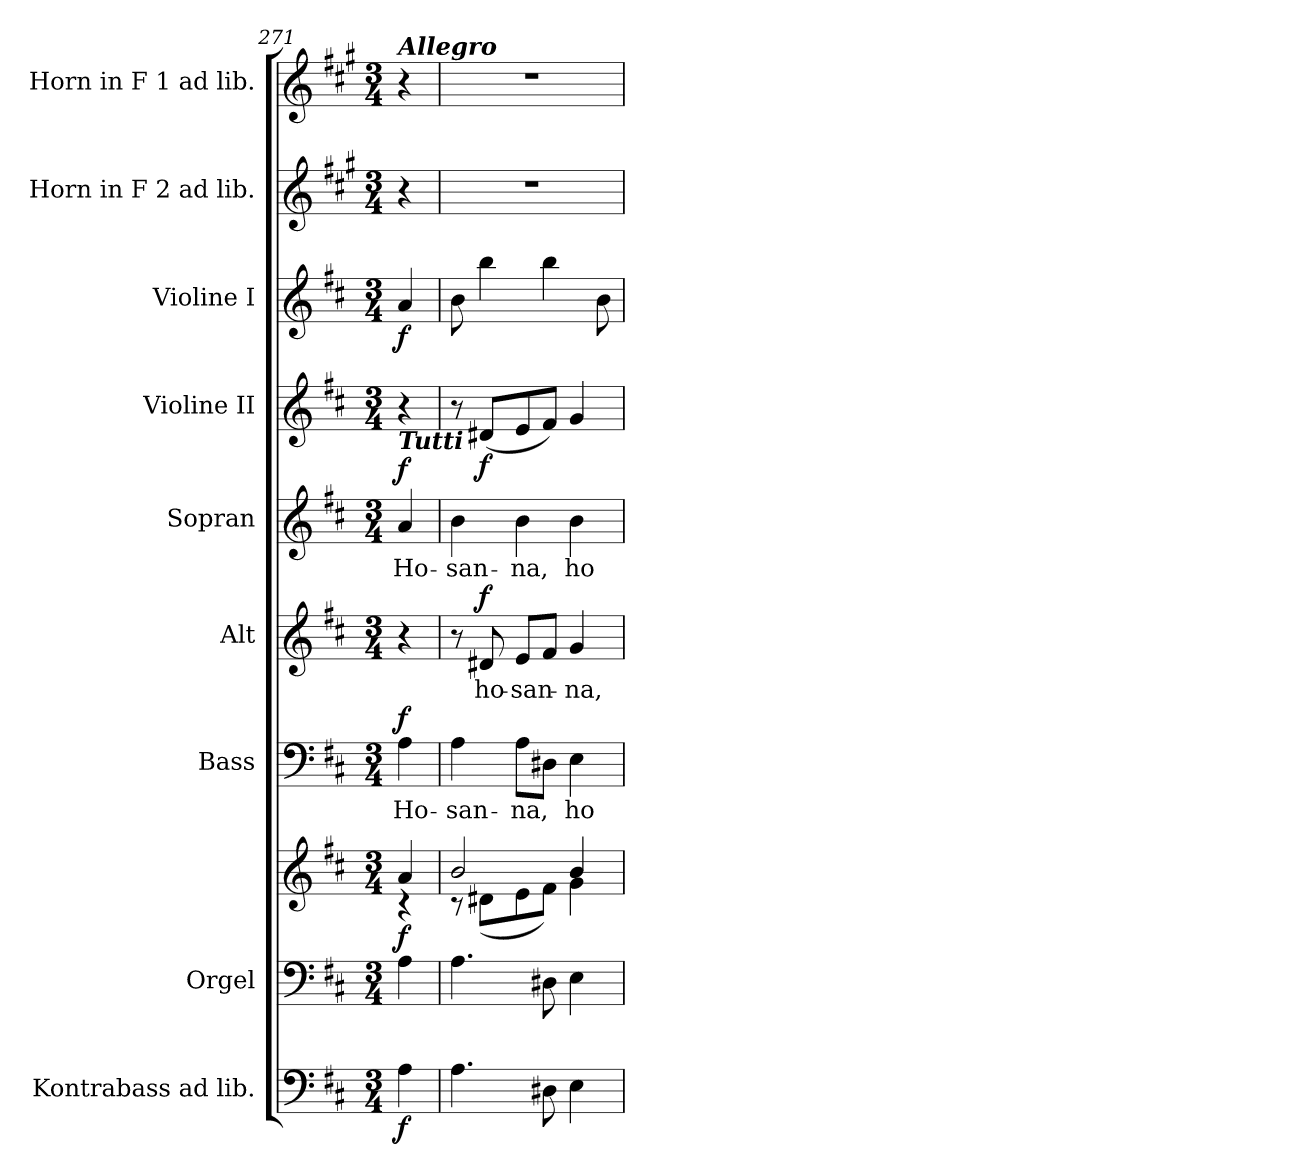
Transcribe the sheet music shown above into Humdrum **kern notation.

**kern	**dynam	**kern	**kern	**dynam	**kern	**text	**dynam	**kern	**text	**dynam	**kern	**text	**dynam	**kern	**dynam	**kern	**dynam	**kern	**kern
*part9	*part9	*part8	*part8	*part8	*part7	*part7	*part7	*part6	*part6	*part6	*part5	*part5	*part5	*part4	*part4	*part3	*part3	*part2	*part1
*staff10	*staff10	*staff9	*staff8	*staff8/9	*staff7	*staff7	*staff7	*staff6	*staff6	*staff6	*staff5	*staff5	*staff5	*staff4	*staff4	*staff3	*staff3	*staff2	*staff1
*I"Kontrabass ad lib.	*	*I"Orgel	*	*	*I"Bass	*	*	*I"Alt	*	*	*I"Sopran	*	*	*I"Violine II	*	*I"Violine I	*	*I"Horn in F 2 ad lib.	*I"Horn in F 1 ad lib.
*I'Kb.	*	*I'Org.	*	*	*I'B.	*	*	*I'A.	*	*	*I'S.	*	*	*I'Vl. II	*	*I'Vl. I	*	*	*
*clefF4	*	*clefF4	*clefG2	*	*clefF4	*	*	*clefG2	*	*	*clefG2	*	*	*clefG2	*	*clefG2	*	*clefG2	*clefG2
*ITrd7c12	*	*	*	*	*	*	*	*	*	*	*	*	*	*	*	*	*	*ITrd4c7	*ITrd4c7
*k[f#c#]	*	*k[f#c#]	*k[f#c#]	*	*k[f#c#]	*	*	*k[f#c#]	*	*	*k[f#c#]	*	*	*k[f#c#]	*	*k[f#c#]	*	*k[f#c#]	*k[f#c#]
*D:	*	*D:	*D:	*	*D:	*	*	*D:	*	*	*D:	*	*	*D:	*	*D:	*	*D:	*D:
*M3/4	*	*M3/4	*M3/4	*	*M3/4	*	*	*M3/4	*	*	*M3/4	*	*	*M3/4	*	*M3/4	*	*M3/4	*M3/4
=271	=271	=271	=271	=271	=271	=271	=271	=271	=271	=271	=271	=271	=271	=271	=271	=271	=271	=271	=271
*	*	*	*^	*	*	*	*	*	*	*	*	*	*	*	*	*	*	*	*
!	!	!	!	!	!	!	!	!	!	!	!	!	!	!	!	!	!	!	!	!LO:TX:a:Bi:t=Allegro
!	!	!	!	!	!	!	!	!	!	!	!	!LO:TX:a:Bi:t=Tutti	!	!	!	!	!	!	!	!
!	!LO:DY:b	!	!	!	!LO:DY:b	!	!LO:LY:b	!LO:DY:a	!	!	!	!	!LO:LY:b	!LO:DY:a	!	!	!	!LO:DY:b	!	!
4AA\	f	4A\	4a/	4rc	f	4A\	Ho-	f	4r	.	.	4a/	Ho-	f	4r	.	4a/	f	4r	4r
=272	=272	=272	=272	=272	=272	=272	=272	=272	=272	=272	=272	=272	=272	=272	=272	=272	=272	=272	=272	=272
!	!	!	!	!	!	!	!LO:LY:b	!	!	!	!	!	!LO:LY:b	!	!	!	!	!	!	!
4.AA\	.	4.A\	2b/	8rc	.	4A\	-san-	.	8r	.	.	4b\	-san-	.	8r	.	8b\	.	2.r	2.r
!	!	!	!	!	!	!	!	!	!	!LO:LY:b	!LO:DY:a	!	!	!	!	!LO:DY:b	!	!	!	!
.	.	.	.	(<8d#X\L	.	.	.	.	8d#X/	ho-	f	.	.	.	(<8d#X/L	f	4bb\	.	.	.
!	!	!	!	!	!	!	!LO:LY:b	!	!	!LO:LY:b	!	!	!LO:LY:b	!	!	!	!	!	!	!
.	.	.	.	8e\	.	8A\L	-na,	.	8e/L	-san-	.	4b\	-na,	.	8e/	.	.	.	.	.
8DD#X\	.	8D#X\	.	8f#\J)	.	8D#X\J	.	.	8f#/J	.	.	.	.	.	8f#/J)	.	4bb\	.	.	.
!	!	!	!	!	!	!	!LO:LY:b	!	!	!LO:LY:b	!	!	!LO:LY:b	!	!	!	!	!	!	!
4EE\	.	4E\	4b/	4g\	.	4E\	ho-	.	4g/	-na,	.	4b\	ho-	.	4g/	.	.	.	.	.
.	.	.	.	.	.	.	.	.	.	.	.	.	.	.	.	.	8b\	.	.	.
*	*	*	*v	*v	*	*	*	*	*	*	*	*	*	*	*	*	*	*	*	*
=	=	=	=	=	=	=	=	=	=	=	=	=	=	=	=	=	=	=	=
*-	*-	*-	*-	*-	*-	*-	*-	*-	*-	*-	*-	*-	*-	*-	*-	*-	*-	*-	*-
